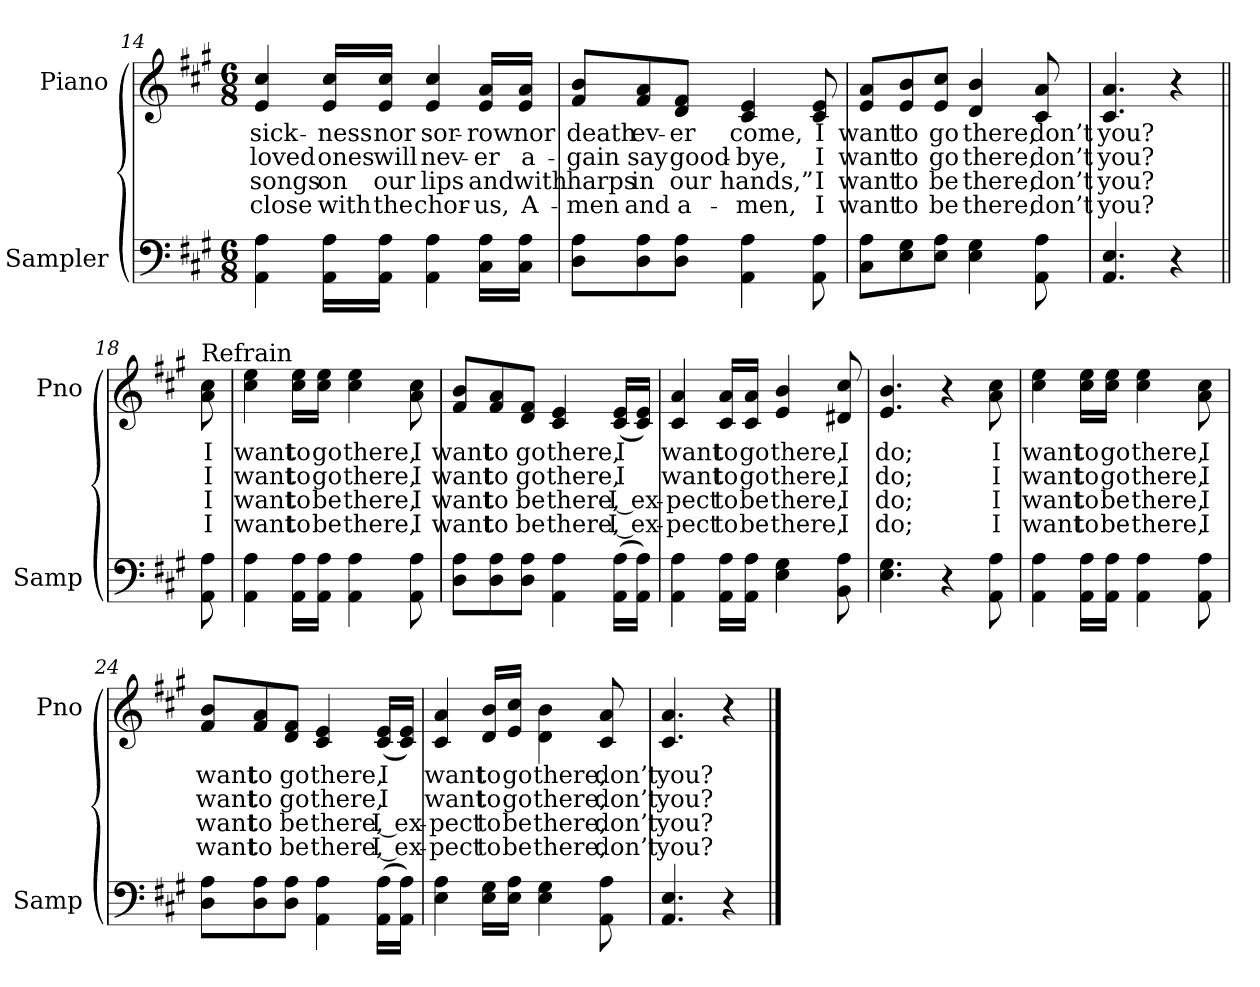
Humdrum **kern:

**kern	**kern	**text	**text	**text	**text
*part2	*part1	*part1	*part1	*part1	*part1
*staff2	*staff1	*staff1	*staff1	*staff1	*staff1
*I"Sampler	*I"Piano	*	*	*	*
*I'Samp	*I'Pno	*	*	*	*
*clefF4	*clefG2	*	*	*	*
*k[f#c#g#]	*k[f#c#g#]	*	*	*	*
*A:	*A:	*	*	*	*
*M6/8	*M6/8	*	*	*	*
=14	=14	=14	=14	=14	=14
4AA 4A	4e 4cc#	sick-	loved	songs	close
16AA\ 16A\LL	16e/ 16cc#/LL	-ness	ones	on	with
16AA\ 16A\JJ	16e/ 16cc#/JJ	nor	will	our	the
4AA 4A	4e 4cc#	sor-	nev-	lips	chor-
16C#\ 16A\LL	16e/ 16a/LL	-row	-er	and	-us,
16C#\ 16A\JJ	16e/ 16a/JJ	nor	a-	with	A-
=15	=15	=15	=15	=15	=15
8D\ 8A\L	8f#/ 8b/L	death	-gain	harps	-men
8D\ 8A\	8f#/ 8a/	ev-	say	in	and
8D\ 8A\J	8d/ 8f#/J	-er	good-	our	a-
4AA 4A	4c# 4e	come,	-bye,	hands,”	-men,
8AA 8A	8c# 8e	I	I	I	I
=16	=16	=16	=16	=16	=16
8C#\ 8A\L	8e/ 8a/L	want	want	want	want
8E\ 8G#\	8e/ 8b/	to	to	to	to
8E\ 8A\J	8e/ 8cc#/J	go	go	be	be
4E 4G#	4d 4b	there,	there,	there,	there,
8AA 8A	8c# 8a	don’t	don’t	don’t	don’t
=17	=17	=17	=17	=17	=17
4.AA 4.E	4.c# 4.a	you?	you?	you?	you?
4r	4r	.	.	.	.
=18||	=18||	=18||	=18||	=18||	=18||
!	!LO:TX:t=Refrain	!	!	!	!
8AA 8A	8a 8cc#	I	I	I	I
=19	=19	=19	=19	=19	=19
4AA 4A	4cc# 4ee	want	want	want	want
16AA\ 16A\LL	16cc#\ 16ee\LL	to	to	to	to
16AA\ 16A\JJ	16cc#\ 16ee\JJ	go	go	be	be
4AA 4A	4cc# 4ee	there,	there,	there,	there,
8AA 8A	8a 8cc#	I	I	I	I
=20	=20	=20	=20	=20	=20
8D\ 8A\L	8f#/ 8b/L	want	want	want	want
8D\ 8A\	8f#/ 8a/	to	to	to	to
8D\ 8A\J	8d/ 8f#/J	go	go	be	be
4AA 4A	4c# 4e	there,	there,	there,	there,
(16AA\ 16A\LL	(16c#/ 16e/LL	I	I	I ex-	I ex-
16AA\ 16A\JJ)	16c#/ 16e/JJ)	.	.	.	.
=21	=21	=21	=21	=21	=21
4AA 4A	4c# 4a	want	want	-pect	-pect
16AA\ 16A\LL	16c#/ 16a/LL	to	to	to	to
16AA\ 16A\JJ	16c#/ 16a/JJ	go	go	be	be
4E 4G#	4e 4b	there,	there,	there,	there,
8BB 8A	8d#X 8cc#	I	I	I	I
=22	=22	=22	=22	=22	=22
4.E 4.G#	4.e 4.b	do;	do;	do;	do;
4r	4r	.	.	.	.
8AA 8A	8a 8cc#	I	I	I	I
=23	=23	=23	=23	=23	=23
4AA 4A	4cc# 4ee	want	want	want	want
16AA\ 16A\LL	16cc#\ 16ee\LL	to	to	to	to
16AA\ 16A\JJ	16cc#\ 16ee\JJ	go	go	be	be
4AA 4A	4cc# 4ee	there,	there,	there,	there,
8AA 8A	8a 8cc#	I	I	I	I
=24	=24	=24	=24	=24	=24
8D\ 8A\L	8f#/ 8b/L	want	want	want	want
8D\ 8A\	8f#/ 8a/	to	to	to	to
8D\ 8A\J	8d/ 8f#/J	go	go	be	be
4AA 4A	4c# 4e	there,	there,	there,	there,
(16AA\ 16A\LL	(16c#/ 16e/LL	I	I	I ex-	I ex-
16AA\ 16A\JJ)	16c#/ 16e/JJ)	.	.	.	.
=25	=25	=25	=25	=25	=25
4E 4A	4c# 4a	want	want	-pect	-pect
16E\ 16G#\LL	16d/ 16b/LL	to	to	to	to
16E\ 16A\JJ	16e/ 16cc#/JJ	go	go	be	be
4E 4G#	4d\ 4b\	there,	there,	there,	there,
8AA 8A	8c# 8a	don’t	don’t	don’t	don’t
=26	=26	=26	=26	=26	=26
4.AA 4.E	4.c# 4.a	you?	you?	you?	you?
4r	4r	.	.	.	.
==	==	==	==	==	==
*-	*-	*-	*-	*-	*-
